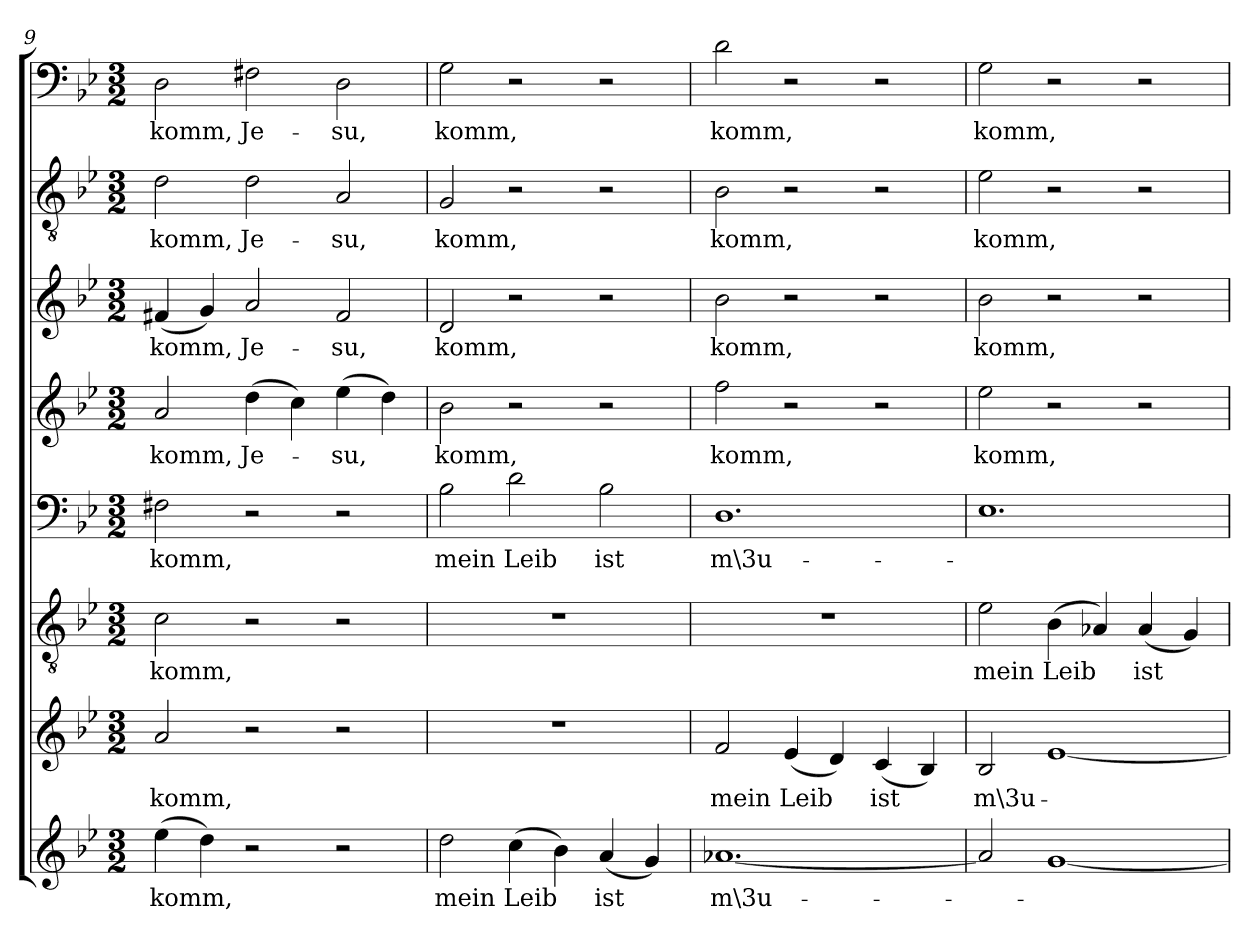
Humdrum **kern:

**kern	**text	**kern	**text	**kern	**text	**kern	**text	**kern	**text	**kern	**text	**kern	**text	**kern	**text
*part8	*part8	*part7	*part7	*part6	*part6	*part5	*part5	*part4	*part4	*part3	*part3	*part2	*part2	*part1	*part1
*staff8	*staff8	*staff7	*staff7	*staff6	*staff6	*staff5	*staff5	*staff4	*staff4	*staff3	*staff3	*staff2	*staff2	*staff1	*staff1
*clefG2	*	*clefG2	*	*clefGv2	*	*clefF4	*	*clefG2	*	*clefG2	*	*clefGv2	*	*clefF4	*
*k[b-e-]	*	*k[b-e-]	*	*k[b-e-]	*	*k[b-e-]	*	*k[b-e-]	*	*k[b-e-]	*	*k[b-e-]	*	*k[b-e-]	*
*g:	*	*g:	*	*g:	*	*g:	*	*g:	*	*g:	*	*g:	*	*g:	*
*M3/2	*	*M3/2	*	*M3/2	*	*M3/2	*	*M3/2	*	*M3/2	*	*M3/2	*	*M3/2	*
=9	=9	=9	=9	=9	=9	=9	=9	=9	=9	=9	=9	=9	=9	=9	=9
(4ee-\	komm,	2a/	komm,	2c\	komm,	2F#X\	komm,	2a/	komm,	(4f#X/	komm,	2d\	komm,	2D\	komm,
4dd\)	.	.	.	.	.	.	.	.	.	4g/)	.	.	.	.	.
2r	.	2r	.	2r	.	2r	.	(4dd\	Je-	2a/	Je-	2d\	Je-	2F#X\	Je-
.	.	.	.	.	.	.	.	4cc\)	.	.	.	.	.	.	.
2r	.	2r	.	2r	.	2r	.	(4ee-\	-su,	2f#/	-su,	2A/	-su,	2D\	-su,
.	.	.	.	.	.	.	.	4dd\)	.	.	.	.	.	.	.
=10	=10	=10	=10	=10	=10	=10	=10	=10	=10	=10	=10	=10	=10	=10	=10
2dd\	mein	1.r	.	1.r	.	2B-\	mein	2b-\	komm,	2d/	komm,	2G/	komm,	2G\	komm,
(4cc\	Leib	.	.	.	.	2d\	Leib	2r	.	2r	.	2r	.	2r	.
4b-\)	.	.	.	.	.	.	.	.	.	.	.	.	.	.	.
(4a/	ist	.	.	.	.	2B-\	ist	2r	.	2r	.	2r	.	2r	.
4g/)	.	.	.	.	.	.	.	.	.	.	.	.	.	.	.
=11	=11	=11	=11	=11	=11	=11	=11	=11	=11	=11	=11	=11	=11	=11	=11
[1.a-X/	m\3u-	2f/	mein	1.r	.	1.D\	m\3u-	2ff\	komm,	2b-\	komm,	2B-\	komm,	2d\	komm,
.	.	(4e-/	Leib	.	.	.	.	2r	.	2r	.	2r	.	2r	.
.	.	4d/)	.	.	.	.	.	.	.	.	.	.	.	.	.
.	.	(4c/	ist	.	.	.	.	2r	.	2r	.	2r	.	2r	.
.	.	4B-/)	.	.	.	.	.	.	.	.	.	.	.	.	.
=12	=12	=12	=12	=12	=12	=12	=12	=12	=12	=12	=12	=12	=12	=12	=12
2a-/]	.	2B-/	m\3u-	2e-\	mein	1.E-\	.	2ee-\	komm,	2b-\	komm,	2e-\	komm,	2G\	komm,
[1g/	.	[1e-/	.	(4B-\	Leib	.	.	2r	.	2r	.	2r	.	2r	.
.	.	.	.	4A-X/)	.	.	.	.	.	.	.	.	.	.	.
.	.	.	.	(4A-/	ist	.	.	2r	.	2r	.	2r	.	2r	.
.	.	.	.	4G/)	.	.	.	.	.	.	.	.	.	.	.
=	=	=	=	=	=	=	=	=	=	=	=	=	=	=	=
*-	*-	*-	*-	*-	*-	*-	*-	*-	*-	*-	*-	*-	*-	*-	*-
